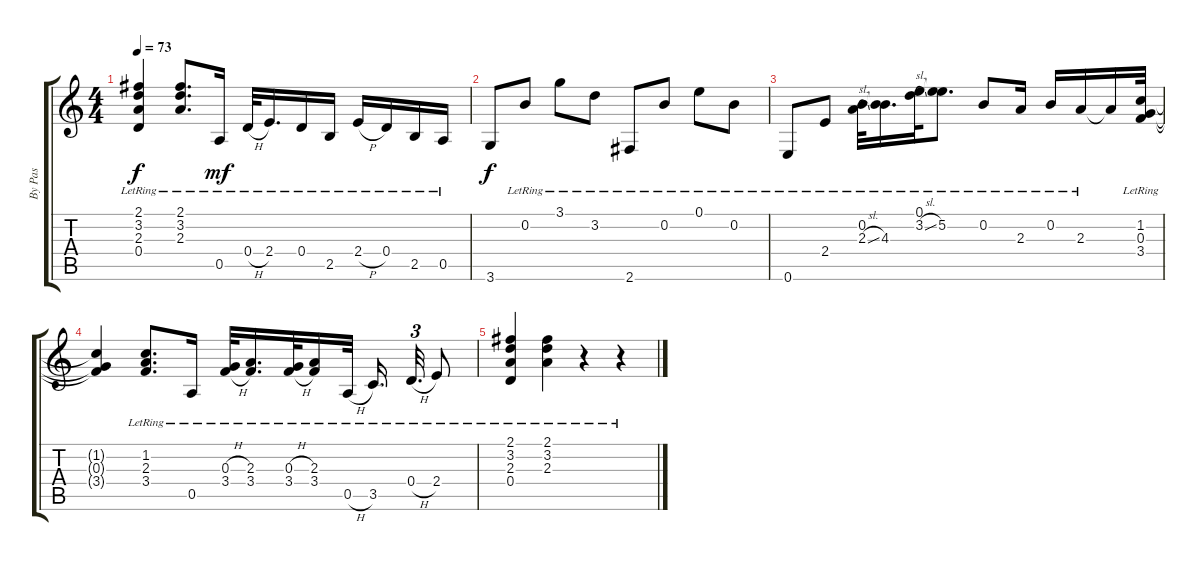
\track ("By Pas" "By Pas") {instrument electricguitarclean}
\staff {score tabs}
\tuning (E4 B3 G3 D3 A2 E2) {hide}
\ts (4 4)
\tempo 73
\clef g2
\ks c
(2.1{lr} 3.2{lr} 2.3{lr} 0.4{lr}).4{dy f} (2.1{lr} 3.2{lr} 2.3{lr}).8{d} 0.5{lr}.16{dy mf} 0.4{h lr}.32 2.4{lr}.16{d} 0.4{lr}.16 2.5{lr}.16 2.4{h lr}.16 0.4{lr}.16 2.5{lr}.16 0.5{lr}.16 |
3.6.8{dy f} 0.2{lr}.8 3.1{lr}.8 3.2{lr}.8 2.6{lr}.8 0.2{lr}.8 0.1{lr}.8 0.2{lr}.8 |
0.6{lr}.8 2.4{lr}.8 (0.2{lr} 2.3{sl lr}).32 (0.2{t} 4.3{lr}).16{d} (0.1{lr} 3.2{sl lr}).32 (0.1{t} 5.2{lr}).8{d} 0.2{lr}.8 2.3{lr}.16 0.2{lr}.16 2.3{lr}.16 2.3{t}.16 (1.2{lr} 0.3{lr} 3.4{lr}).32 |
(1.2{t} 0.3{t} 3.4{t}).4 (1.2{lr} 2.3{lr} 3.4{lr}).8{d} 0.5{lr}.16 (0.3{h} 3.4{h lr}).32 (2.3 3.4{lr}).16{d} (0.3{h} 3.4{h lr}).32 (2.3 3.4{lr}).16 0.5{h lr}.32 3.5{lr}.16{d beam splitsecondary} 0.4{h lr}.32{d tu (3 2)} 2.4{lr}.8 |
(2.1{lr} 3.2{lr} 2.3{lr} 0.4{lr}).4 (2.1{lr} 3.2{lr} 2.3{lr}).4 r.4 r.4
